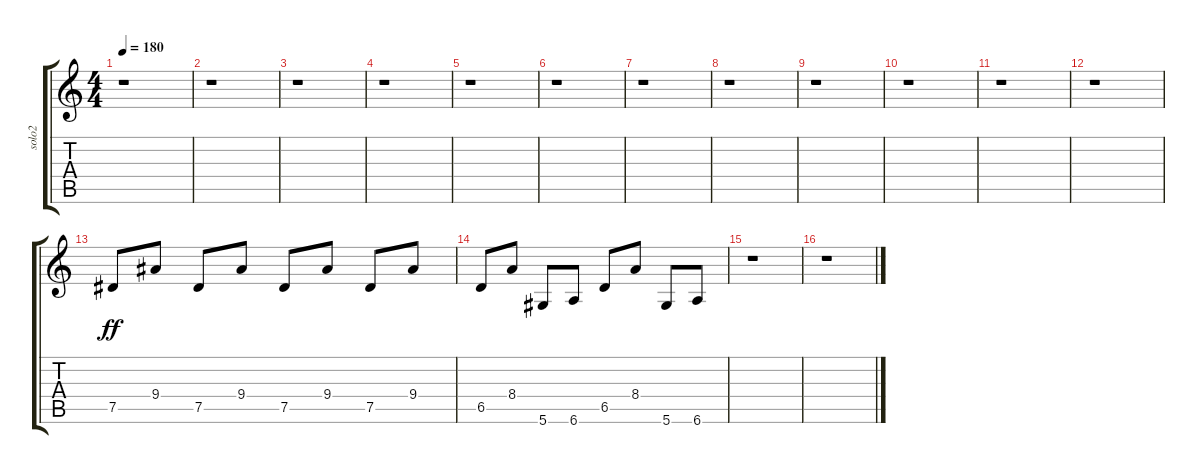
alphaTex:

\track ("solo2" "solo2") {instrument distortionguitar}
\staff {score tabs}
\tuning (Eb4 Bb3 Gb3 Db3 Ab2 Eb2) {hide}
\ts (4 4)
\tempo 180
\clef g2
\ks c
r.1{dy ff} |
r.1 |
r.1 |
r.1 |
r.1 |
r.1 |
r.1 |
r.1 |
r.1 |
r.1 |
r.1 |
r.1 |
7.5.8 9.4.8 7.5.8 9.4.8 7.5.8 9.4.8 7.5.8 9.4.8 |
6.5.8 8.4.8 5.6.8 6.6.8 6.5.8 8.4.8 5.6.8 6.6.8 |
r.1 |
r.1
